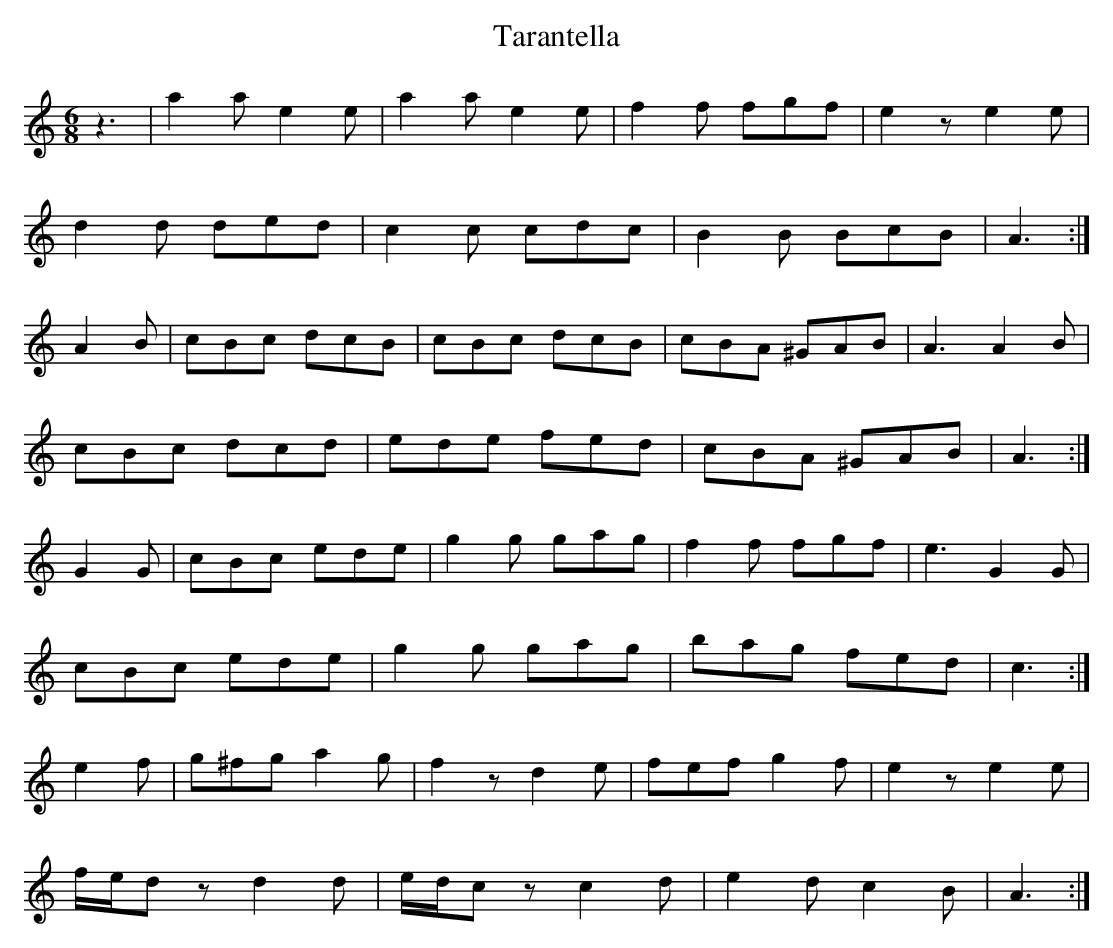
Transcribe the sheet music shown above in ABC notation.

X:1
T:Tarantella
M:6/8
L:1/8
K:Am
z3  | a2a    e2e | a2a    e2e | f2f  fgf | e2z e2e |
      d2d    ded | c2c    cdc | B2B  BcB | A3     :|
A2B | cBc    dcB | cBc    dcB | cBA ^GAB | A3  A2B |
      cBc    dcd | ede    fed | cBA ^GAB | A3     :|
G2G | cBc    ede | g2g    gag | f2f  fgf | e3  G2G |
      cBc    ede | g2g    gag | bag  fed | c3     :|
e2f | g^fg   a2g | f2z    d2e | fef  g2f | e2z e2e |
      f/e/dz d2d | e/d/cz c2d | e2d  c2B | A3    :|]
